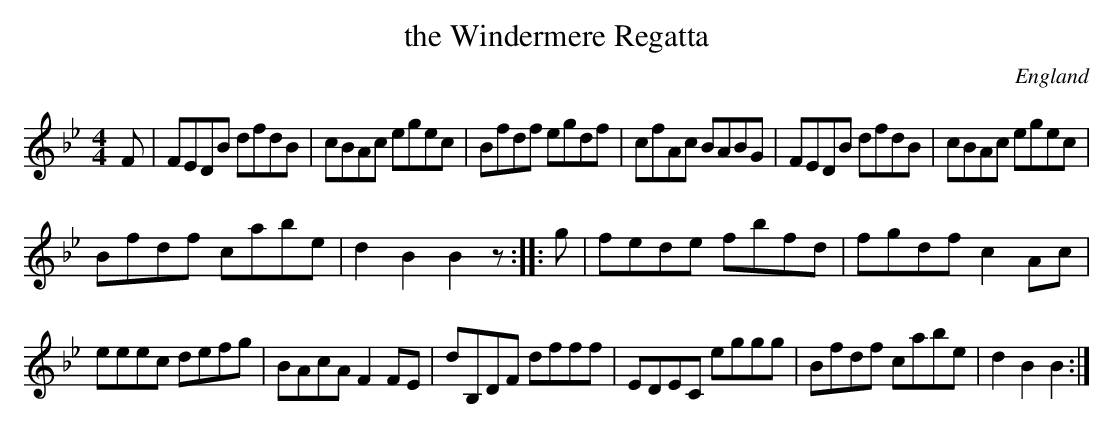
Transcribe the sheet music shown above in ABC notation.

X:1
T:the Windermere Regatta
M:4/4
O:England
K:Bb
F|\
FEDB dfdB| cBAc egec| \
Bfdf egdf| cfAc BABG| \
FEDB dfdB| cBAc egec|
Bfdf cabe| d2B2 B2z::\
g|\
fede fbfd| fgdf c2Ac|
eeec defg| BAcA F2FE| \
dB,DF dfff| EDEC eggg| \
Bfdf cabe| d2B2 B2:|
